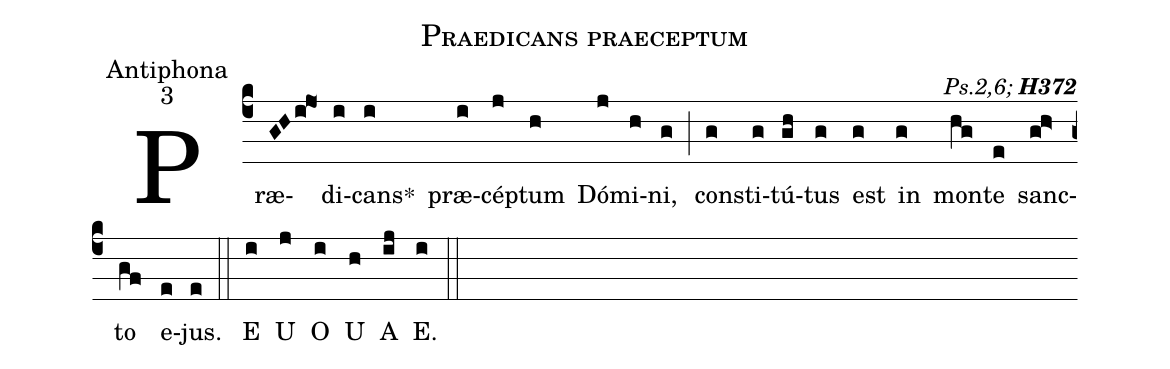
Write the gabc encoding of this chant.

name:Praedicans praeceptum;
office-part:Antiphona;
mode:3;
commentary:{\itshape\mdseries  Ps.2,6;\/} {\bfseries H372};
%%
(c4) Præ(GHi!jo1)di(i)cans<sp>*</sp>(i) præ(i)cé(j)ptum(h) Dó(j)mi(h)ni,(g) (;)
con(g)sti(g)tú(gh)tus(g) est(g) in(g) mon(hg)te(e) sanc(gh>)to(gf) e(e)jus.(e) (::)
<eu> E(i) U(j) O(i) U(h) A(ij) E.(i) </eu> (::)
